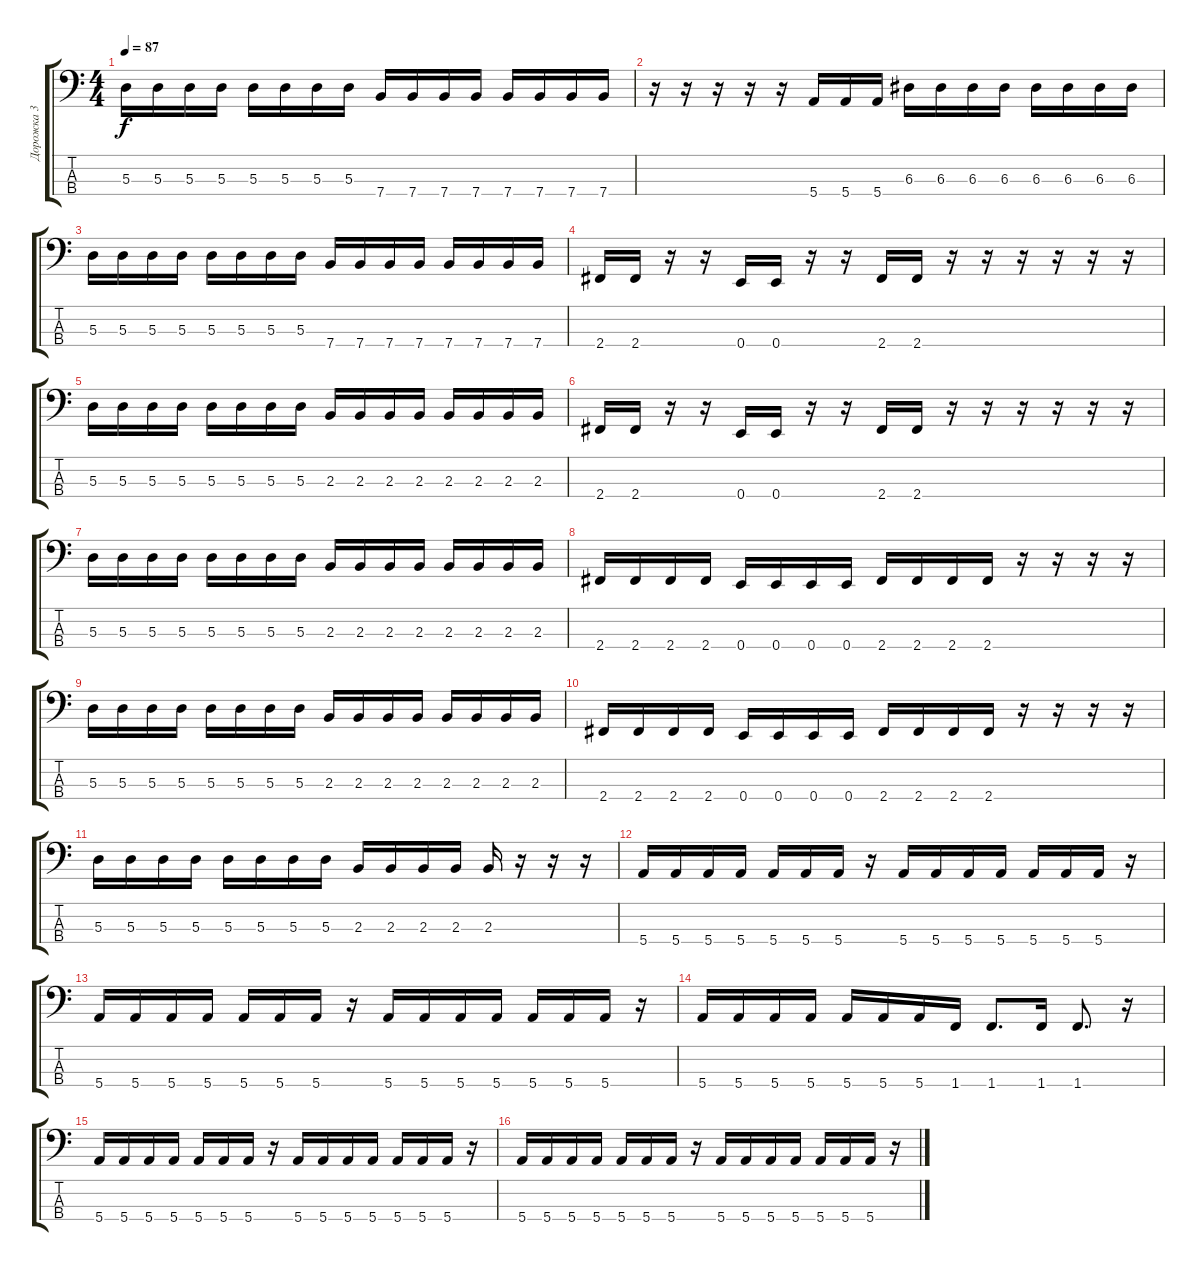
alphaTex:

\track ("Дорожка 3" "Дорожка 3") {instrument electricbasspick}
\staff {score tabs}
\tuning (G2 D2 A1 E1) {hide}
\ts (4 4)
\tempo 87
\clef f4
\ks c
5.3.16{dy f} 5.3.16 5.3.16 5.3.16 5.3.16 5.3.16 5.3.16 5.3.16 7.4.16 7.4.16 7.4.16 7.4.16 7.4.16 7.4.16 7.4.16 7.4.16 |
r.16 r.16 r.16 r.16 r.16 5.4.16 5.4.16 5.4.16 6.3.16 6.3.16 6.3.16 6.3.16 6.3.16 6.3.16 6.3.16 6.3.16 |
5.3.16 5.3.16 5.3.16 5.3.16 5.3.16 5.3.16 5.3.16 5.3.16 7.4.16 7.4.16 7.4.16 7.4.16 7.4.16 7.4.16 7.4.16 7.4.16 |
2.4.16 2.4.16 r.16 r.16 0.4.16 0.4.16 r.16 r.16 2.4.16 2.4.16 r.16 r.16 r.16 r.16 r.16 r.16 |
5.3.16 5.3.16 5.3.16 5.3.16 5.3.16 5.3.16 5.3.16 5.3.16 2.3.16 2.3.16 2.3.16 2.3.16 2.3.16 2.3.16 2.3.16 2.3.16 |
2.4.16 2.4.16 r.16 r.16 0.4.16 0.4.16 r.16 r.16 2.4.16 2.4.16 r.16 r.16 r.16 r.16 r.16 r.16 |
5.3.16 5.3.16 5.3.16 5.3.16 5.3.16 5.3.16 5.3.16 5.3.16 2.3.16 2.3.16 2.3.16 2.3.16 2.3.16 2.3.16 2.3.16 2.3.16 |
2.4.16 2.4.16 2.4.16 2.4.16 0.4.16 0.4.16 0.4.16 0.4.16 2.4.16 2.4.16 2.4.16 2.4.16 r.16 r.16 r.16 r.16 |
5.3.16 5.3.16 5.3.16 5.3.16 5.3.16 5.3.16 5.3.16 5.3.16 2.3.16 2.3.16 2.3.16 2.3.16 2.3.16 2.3.16 2.3.16 2.3.16 |
2.4.16 2.4.16 2.4.16 2.4.16 0.4.16 0.4.16 0.4.16 0.4.16 2.4.16 2.4.16 2.4.16 2.4.16 r.16 r.16 r.16 r.16 |
5.3.16 5.3.16 5.3.16 5.3.16 5.3.16 5.3.16 5.3.16 5.3.16 2.3.16 2.3.16 2.3.16 2.3.16 2.3.16 r.16 r.16 r.16 |
5.4.16 5.4.16 5.4.16 5.4.16 5.4.16 5.4.16 5.4.16 r.16 5.4.16 5.4.16 5.4.16 5.4.16 5.4.16 5.4.16 5.4.16 r.16 |
5.4.16 5.4.16 5.4.16 5.4.16 5.4.16 5.4.16 5.4.16 r.16 5.4.16 5.4.16 5.4.16 5.4.16 5.4.16 5.4.16 5.4.16 r.16 |
5.4.16 5.4.16 5.4.16 5.4.16 5.4.16 5.4.16 5.4.16 1.4.16 1.4.8{d} 1.4.16 1.4.8{d} r.16 |
5.4.16 5.4.16 5.4.16 5.4.16 5.4.16 5.4.16 5.4.16 r.16 5.4.16 5.4.16 5.4.16 5.4.16 5.4.16 5.4.16 5.4.16 r.16 |
5.4.16 5.4.16 5.4.16 5.4.16 5.4.16 5.4.16 5.4.16 r.16 5.4.16 5.4.16 5.4.16 5.4.16 5.4.16 5.4.16 5.4.16 r.16
